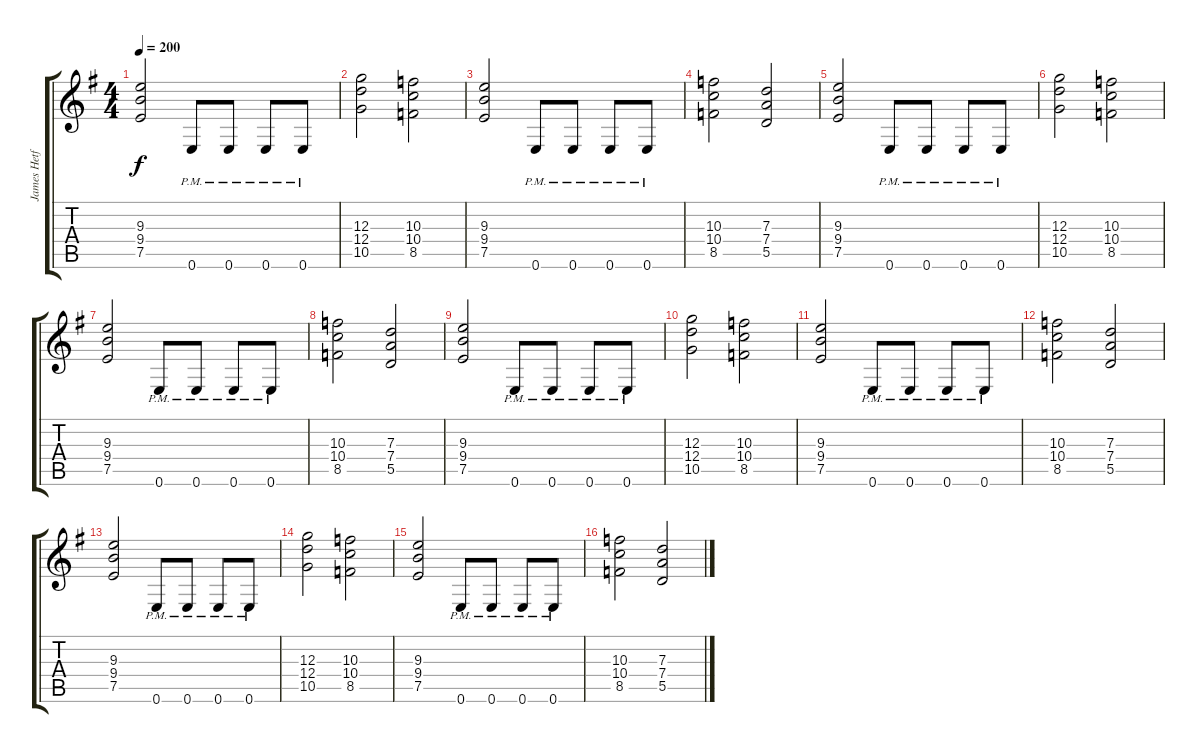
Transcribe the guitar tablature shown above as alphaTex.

\track ("James Hetfield" "James Hetf") {instrument distortionguitar}
\staff {score tabs}
\tuning (E4 B3 G3 D3 A2 E2) {hide}
\ts (4 4)
\tempo 200
\clef g2
\ks g
(9.3 9.4 7.5).2{dy f} 0.6{pm}.8 0.6{pm}.8 0.6{pm}.8 0.6{pm}.8 |
(12.3 12.4 10.5).2 (10.3 10.4 8.5).2 |
(9.3 9.4 7.5).2 0.6{pm}.8 0.6{pm}.8 0.6{pm}.8 0.6{pm}.8 |
(10.3 10.4 8.5).2 (7.3 7.4 5.5).2 |
(9.3 9.4 7.5).2 0.6{pm}.8 0.6{pm}.8 0.6{pm}.8 0.6{pm}.8 |
(12.3 12.4 10.5).2 (10.3 10.4 8.5).2 |
(9.3 9.4 7.5).2 0.6{pm}.8 0.6{pm}.8 0.6{pm}.8 0.6{pm}.8 |
(10.3 10.4 8.5).2 (7.3 7.4 5.5).2 |
(9.3 9.4 7.5).2 0.6{pm}.8 0.6{pm}.8 0.6{pm}.8 0.6{pm}.8 |
(12.3 12.4 10.5).2 (10.3 10.4 8.5).2 |
(9.3 9.4 7.5).2 0.6{pm}.8 0.6{pm}.8 0.6{pm}.8 0.6{pm}.8 |
(10.3 10.4 8.5).2 (7.3 7.4 5.5).2 |
(9.3 9.4 7.5).2 0.6{pm}.8 0.6{pm}.8 0.6{pm}.8 0.6{pm}.8 |
(12.3 12.4 10.5).2 (10.3 10.4 8.5).2 |
(9.3 9.4 7.5).2 0.6{pm}.8 0.6{pm}.8 0.6{pm}.8 0.6{pm}.8 |
(10.3 10.4 8.5).2 (7.3 7.4 5.5).2
